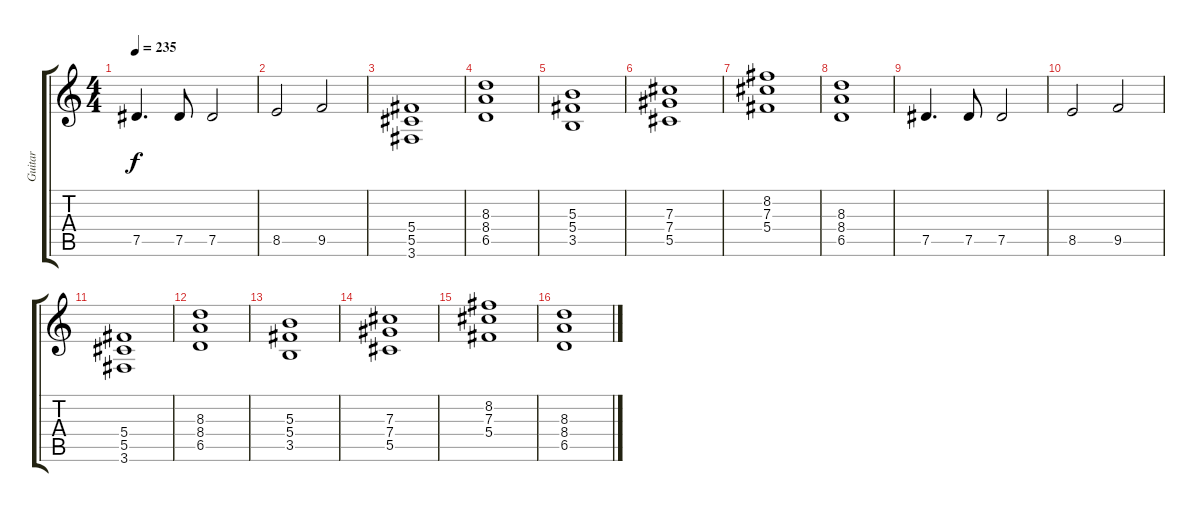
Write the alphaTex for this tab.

\track ("Guitar" "Guitar") {instrument distortionguitar}
\staff {score tabs}
\tuning (Eb4 Bb3 Gb3 Db3 Ab2 Eb2) {hide}
\ts (4 4)
\tempo 235
\clef g2
\ks aminor
7.5.4{d dy f} 7.5.8 7.5.2 |
8.5.2 9.5.2 |
(5.4 5.5 3.6).1 |
(8.3 8.4 6.5).1 |
(5.3 5.4 3.5).1 |
(7.3 7.4 5.5).1 |
(8.2 7.3 5.4).1 |
(8.3 8.4 6.5).1 |
7.5.4{d} 7.5.8 7.5.2 |
8.5.2 9.5.2 |
(5.4 5.5 3.6).1 |
(8.3 8.4 6.5).1 |
(5.3 5.4 3.5).1 |
(7.3 7.4 5.5).1 |
(8.2 7.3 5.4).1 |
(8.3 8.4 6.5).1
